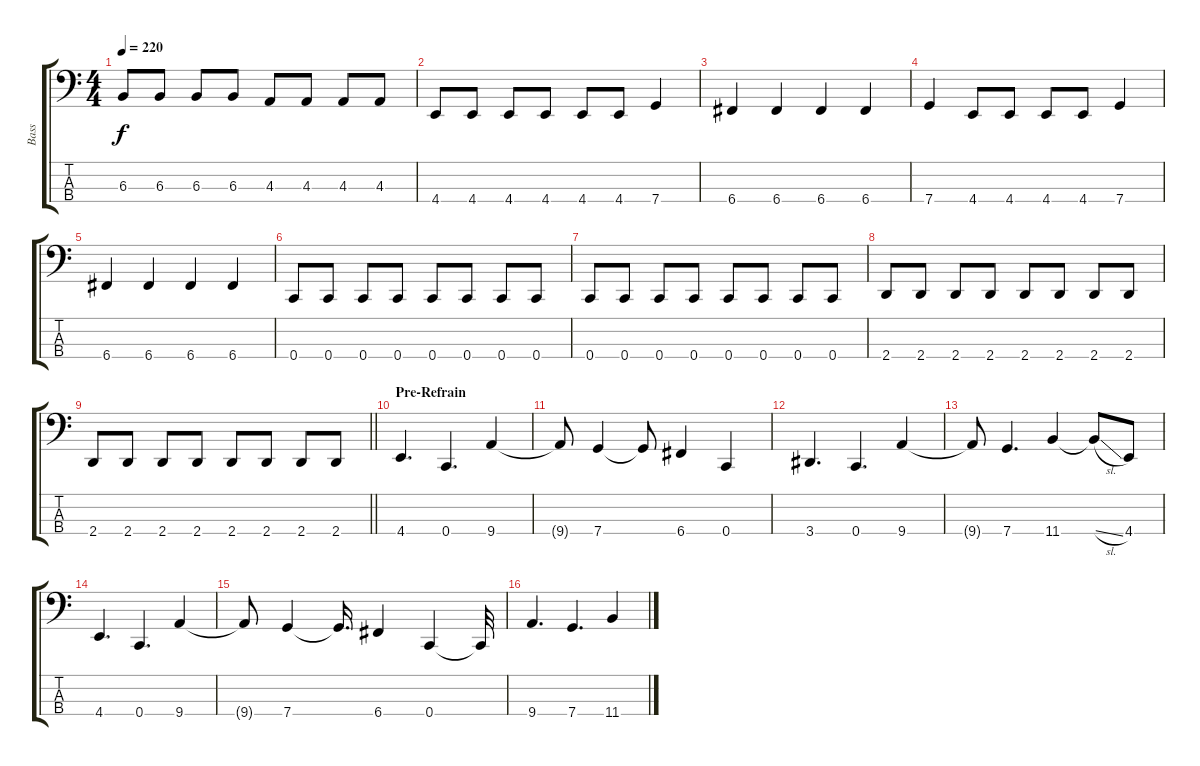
\track (" Bass" " Bass") {instrument electricbasspick}
\staff {score tabs}
\tuning (Eb2 Bb1 F1 C1) {hide}
\ts (4 4)
\tempo 220
\clef f4
\ks c
6.3.8{dy f} 6.3.8 6.3.8 6.3.8 4.3.8 4.3.8 4.3.8 4.3.8 |
4.4.8 4.4.8 4.4.8 4.4.8 4.4.8 4.4.8 7.4.4 |
6.4.4 6.4.4 6.4.4 6.4.4 |
7.4.4 4.4.8 4.4.8 4.4.8 4.4.8 7.4.4 |
6.4.4 6.4.4 6.4.4 6.4.4 |
0.4.8 0.4.8 0.4.8 0.4.8 0.4.8 0.4.8 0.4.8 0.4.8 |
0.4.8 0.4.8 0.4.8 0.4.8 0.4.8 0.4.8 0.4.8 0.4.8 |
2.4.8 2.4.8 2.4.8 2.4.8 2.4.8 2.4.8 2.4.8 2.4.8 |
\barLineRight lightlight
2.4.8 2.4.8 2.4.8 2.4.8 2.4.8 2.4.8 2.4.8 2.4.8 |
\section ("" "Pre-Refrain")
4.4.4{d} 0.4.4{d} 9.4.4 |
9.4{t}.8 7.4.4 7.4{t}.8 6.4.4 0.4.4 |
3.4.4{d} 0.4.4{d} 9.4.4 |
9.4{t}.8 7.4.4{d} 11.4.4 11.4{sl t}.8 4.4.8 |
4.4.4{d} 0.4.4{d} 9.4.4 |
9.4{t}.8 7.4.4 7.4{t}.16{d} 6.4.4 0.4.4 0.4{t}.32 |
9.4.4{d} 7.4.4{d} 11.4.4
